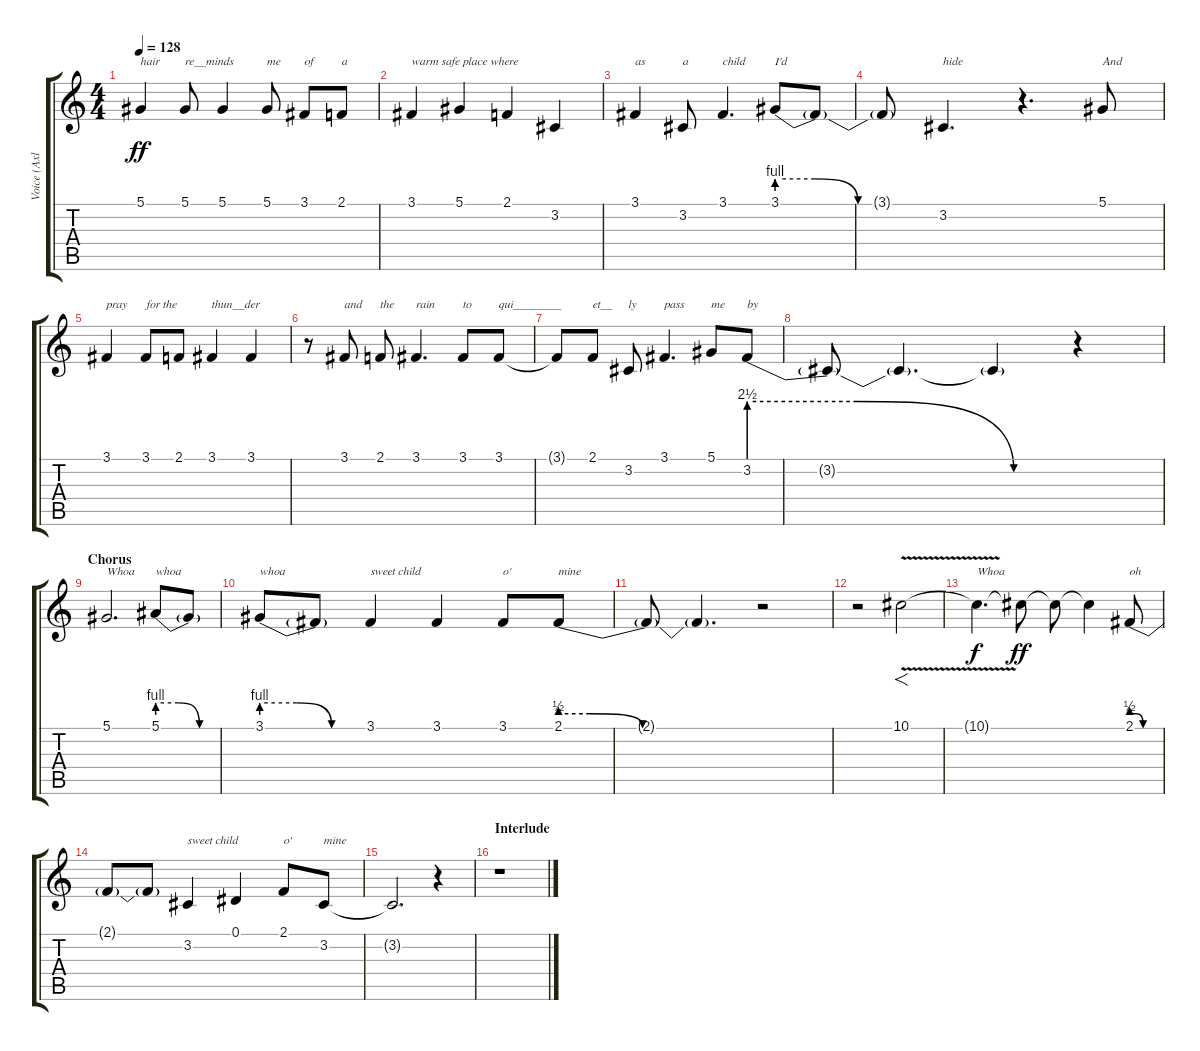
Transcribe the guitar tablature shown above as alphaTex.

\track ("Voice (Axl)" "Voice (Axl") {mute instrument lead2sawtooth}
\staff {score tabs}
\tuning (Eb4 Bb3 Gb3 Db3 Ab2 Eb2) {hide}
\ts (4 4)
\tempo 128
\clef g2
\ks c
5.1.4{txt "hair" dy ff} 5.1.8{txt "re__minds"} 5.1.4 5.1.8{txt "me"} 3.1.8{txt "of"} 2.1.8{txt "a"} |
3.1.4{txt "warm safe place where"} 5.1.4 2.1.4 3.2.4 |
3.1.4{txt "as"} 3.2.8{txt "a"} 3.1.4{d txt "child"} 3.1{be (custom 0 4 14 4 30 0 40 0 60 0)}.8{txt "I'd"} 3.1{t}.8 |
3.1{t}.8 3.2.4{d txt "hide"} r.4{d} 5.1.8{txt "And"} |
3.1.4{txt "pray"} 3.1.8{txt "for the"} 2.1.8 3.1.4{txt "thun__der"} 3.1.4 |
r.8 3.1.8{txt "and"} 2.1.8{txt "the"} 3.1.4{d txt "rain"} 3.1.8{txt "to"} 3.1.8{txt "qui________"} |
3.1{t}.8 2.1.8{txt "et__"} 3.2.8{txt "ly"} 3.1.4{d txt "pass"} 5.1.8{txt "me"} 3.2{be (custom 0 10 20 10 49 0 54 0 60 0)}.8{txt "by"} |
3.2{t}.8 3.2{t}.4{d} 3.2{t}.4 r.4 |
\section ("" "Chorus")
5.1.2{d txt "Whoa"} 5.1{be (custom 0 4 20 4 40 0 60 0)}.8{txt "whoa"} 5.1{t}.8 |
3.1{be (custom 0 4 20 4 40 0 60 0)}.8{txt "whoa"} 3.1{t}.8 3.1.4{txt "sweet child"} 3.1.4 3.1.8{txt "o'"} 2.1{be (custom 0 2 9 2 25 0 40 0 60 0)}.8{txt "mine"} |
2.1{t}.8 2.1{t}.4{d} r.2 |
r.2 10.1{v}.2{f} |
10.1{t}.4{d txt "Whoa" dy f} 10.1{t}.8{dy ff} 10.1{t}.8 10.1{t}.4 2.1{be (custom 0 2 10 2 25 0 40 0 60 0)}.8{txt "oh"} |
2.1{t}.8 2.1{t}.8 3.2.4{txt "sweet child"} 0.1.4 2.1.8{txt "o'"} 3.2.8{txt "mine"} |
3.2{t}.2{d} r.4 |
\section ("" "Interlude")
r.1
